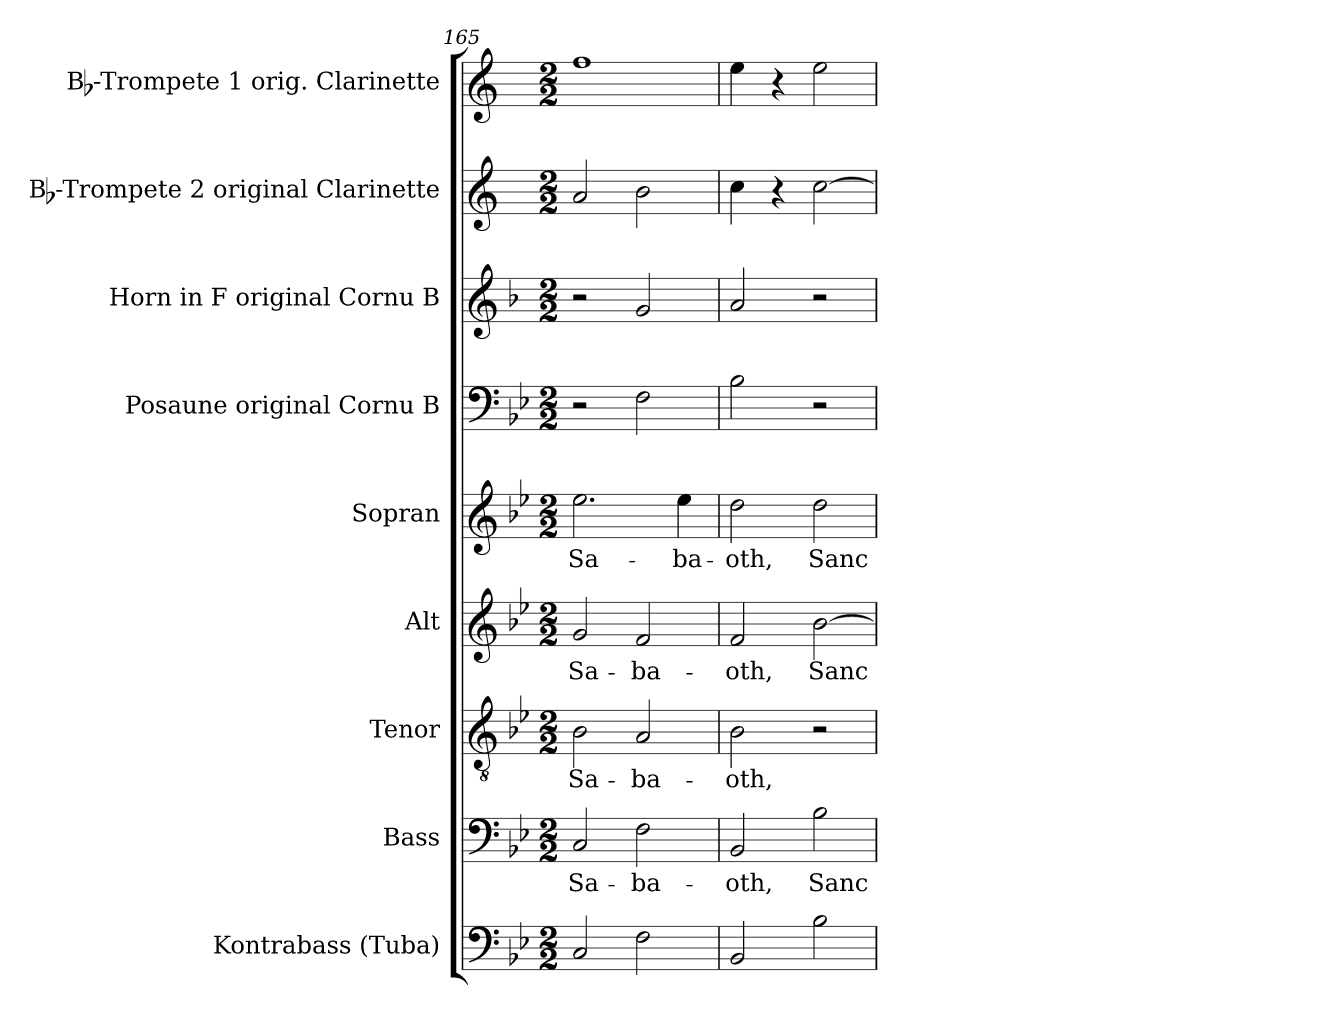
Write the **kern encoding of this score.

**kern	**kern	**text	**kern	**text	**kern	**text	**kern	**text	**kern	**kern	**kern	**kern
*part9	*part8	*part8	*part7	*part7	*part6	*part6	*part5	*part5	*part4	*part3	*part2	*part1
*staff9	*staff8	*staff8	*staff7	*staff7	*staff6	*staff6	*staff5	*staff5	*staff4	*staff3	*staff2	*staff1
*I"Kontrabass (Tuba)	*I"Bass	*	*I"Tenor	*	*I"Alt	*	*I"Sopran	*	*I"Posaune original Cornu B	*I"Horn in F original Cornu B	*I"Bb-Trompete 2 original Clarinette	*I"Bb-Trompete 1 orig. Clarinette
*I'Kb.	*I'B.	*	*I'T.	*	*I'A.	*	*I'S.	*	*I'Pos.	*I'Hrn.	*I'Bb Trp. 2	*I'Bb Trp. 1
*clefF4	*clefF4	*	*clefGv2	*	*clefG2	*	*clefG2	*	*clefF4	*clefG2	*clefG2	*clefG2
*ITrd7c12	*	*	*	*	*	*	*	*	*	*ITrd4c7	*ITrd1c2	*ITrd1c2
*k[b-e-]	*k[b-e-]	*	*k[b-e-]	*	*k[b-e-]	*	*k[b-e-]	*	*k[b-e-]	*k[b-e-]	*k[b-e-]	*k[b-e-]
*B-:	*B-:	*	*B-:	*	*B-:	*	*B-:	*	*B-:	*B-:	*B-:	*B-:
*M2/2	*M2/2	*	*M2/2	*	*M2/2	*	*M2/2	*	*M2/2	*M2/2	*M2/2	*M2/2
=165	=165	=165	=165	=165	=165	=165	=165	=165	=165	=165	=165	=165
!	!	!LO:LY:b	!	!LO:LY:b	!	!LO:LY:b	!	!LO:LY:b	!	!	!	!
2CC/	2C/	Sa-	2B-\	Sa-	2g/	Sa-	2.ee-\	Sa-	2r	2r	2g/	1ee-
!	!	!LO:LY:b	!	!LO:LY:b	!	!LO:LY:b	!	!	!	!	!	!
2FF\	2F\	-ba-	2A/	-ba-	2f/	-ba-	.	.	2F\	2c/	2a\	.
!	!	!	!	!	!	!	!	!LO:LY:b	!	!	!	!
.	.	.	.	.	.	.	4ee-\	-ba-	.	.	.	.
=166	=166	=166	=166	=166	=166	=166	=166	=166	=166	=166	=166	=166
!	!	!LO:LY:b	!	!LO:LY:b	!	!LO:LY:b	!	!LO:LY:b	!	!	!	!
2BBB-/	2BB-/	-oth,	2B-\	-oth,	2f/	-oth,	2dd\	-oth,	2B-\	2d/	4b-\	4dd\
.	.	.	.	.	.	.	.	.	.	.	4r	4r
!	!	!LO:LY:b	!	!	!	!LO:LY:b	!	!LO:LY:b	!	!	!	!
2BB-\	2B-\	Sanc-	2r	.	[2b-\	Sanc-	2dd\	Sanc-	2r	2r	[2b-\	2dd\
=	=	=	=	=	=	=	=	=	=	=	=	=
*-	*-	*-	*-	*-	*-	*-	*-	*-	*-	*-	*-	*-
